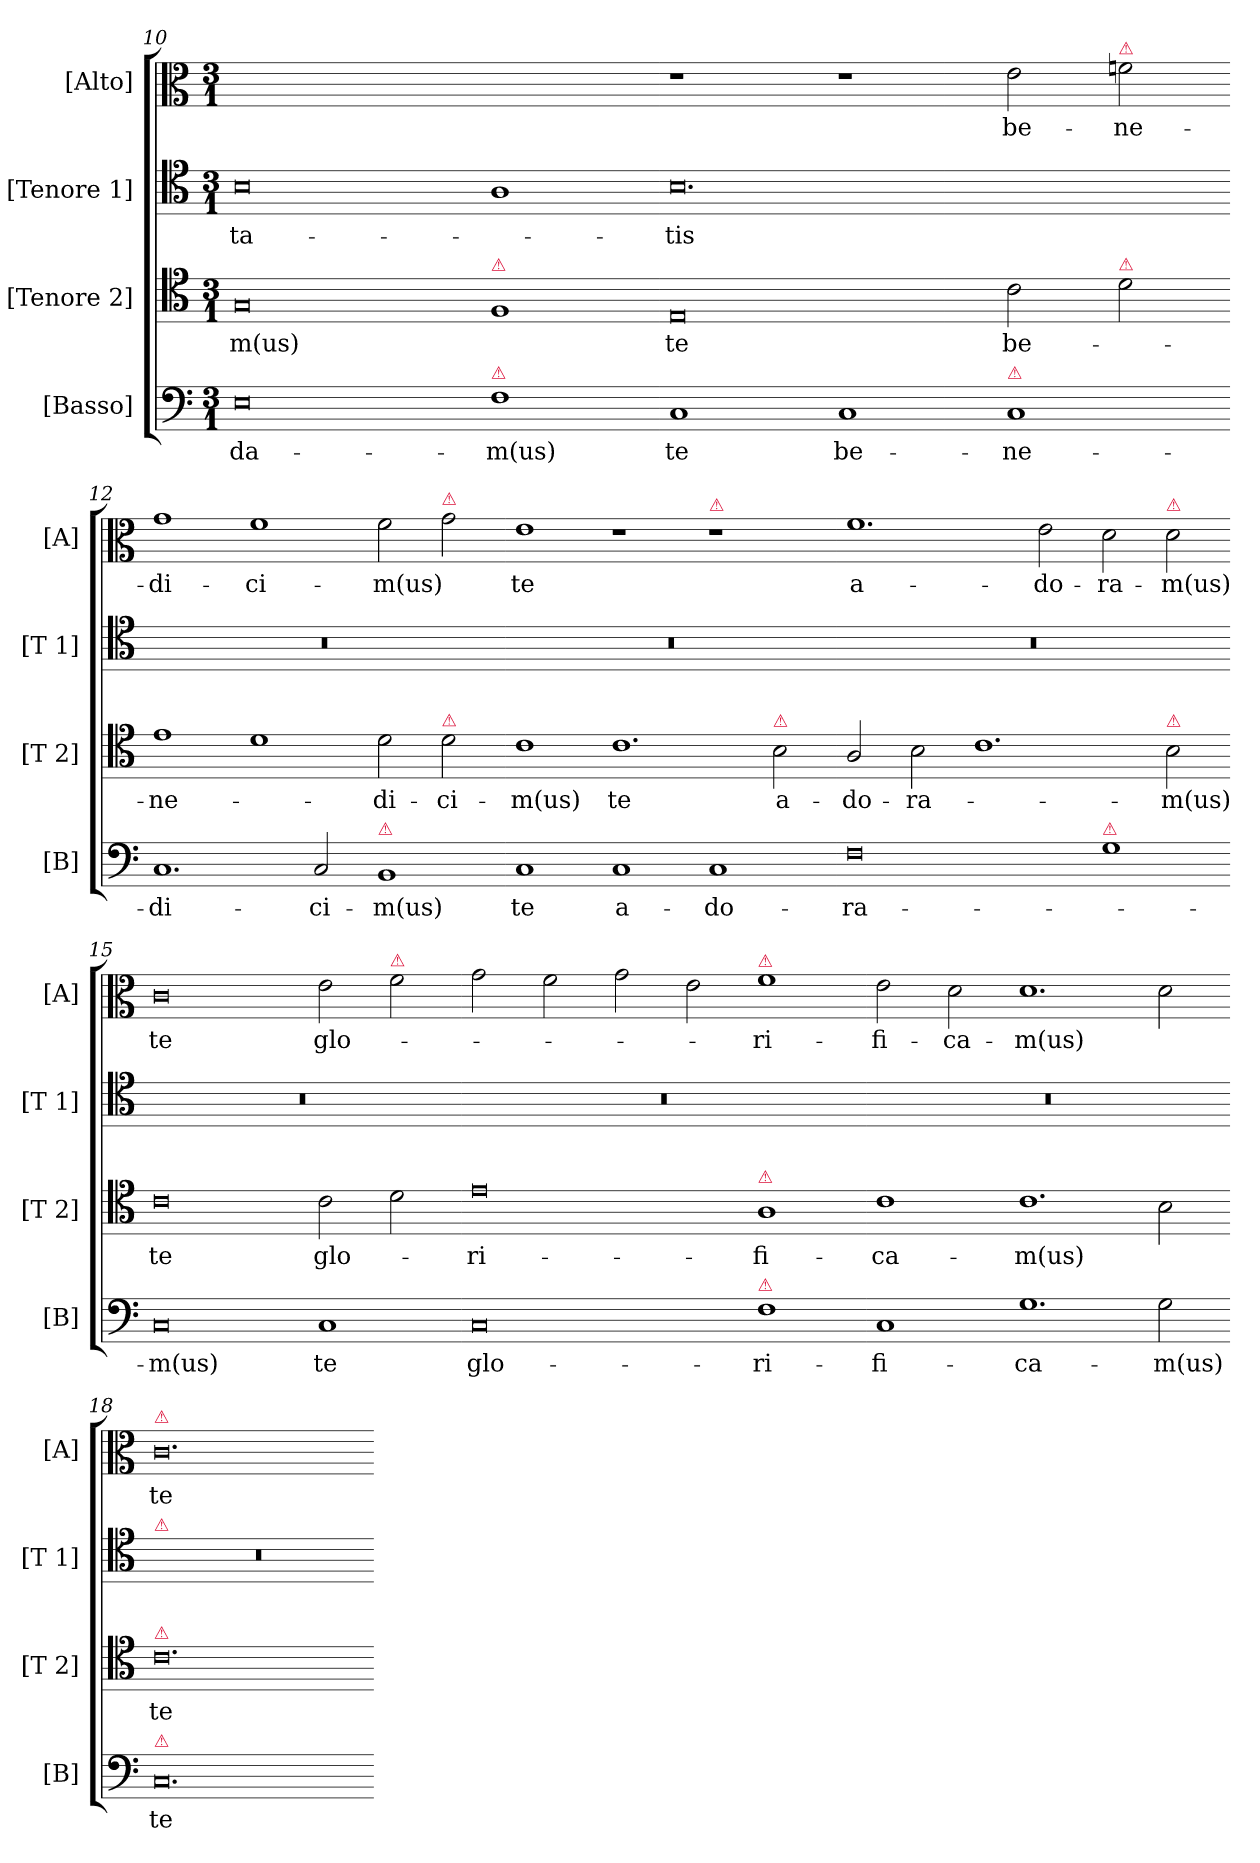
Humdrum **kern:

**kern	**text	**kern	**text	**kern	**text	**kern	**text
*part4	*part4	*part3	*part3	*part2	*part2	*part1	*part1
*staff4	*staff4	*staff3	*staff3	*staff2	*staff2	*staff1	*staff1
*I"[Basso]	*	*I"[Tenore 2]	*	*I"[Tenore 1]	*	*I"[Alto]	*
*I'[B]	*	*I'[T 2]	*	*I'[T 1]	*	*I'[A]	*
*clefF4	*	*clefC4	*	*clefC4	*	*clefC3	*
*k[]	*	*k[]	*	*k[]	*	*k[]	*
*M3/1	*	*M3/1	*	*M3/1	*	*M3/1	*
=10	=10	=10	=10	=10	=10	=10	=10
0E	-da-	0G	-m(us)	0B	-ta-	0.ryy	.
!	!	!LO:TX:a:color=crimson:t=⚠	!	!	!	!	!
!LO:TX:a:color=crimson:t=⚠	!	!	!	!	!	!	!
1F	-m(us)	1F	.	1A	.	.	.
=11-	=11-	=11-	=11-	=11-	=11-	=11-	=11-
1C	te	0E	te	0.B	-tis	1r	.
1C	be-	.	.	.	.	1r	.
!LO:TX:a:color=crimson:t=⚠	!	!	!	!	!	!	!
1C	-ne-	2c\	be-	.	.	2e\	be-
!	!	!	!	!	!	!LO:TX:a:color=crimson:t=⚠	!
!	!	!LO:TX:a:color=crimson:t=⚠	!	!	!	!	!
.	.	2d\	.	.	.	2fn\	-ne-
=12-	=12-	=12-	=12-	=12-	=12-	=12-	=12-
1.C	-di-	1e	-ne-	0.r	.	1g	-di-
.	.	1d	.	.	.	1f	-ci-
2C/	-ci-	.	.	.	.	.	.
!LO:TX:a:color=crimson:t=⚠	!	!	!	!	!	!	!
1BB	-m(us)	2d\	-di-	.	.	2f\	-m(us)
!	!	!	!	!	!	!LO:TX:a:color=crimson:t=⚠	!
!	!	!LO:TX:a:color=crimson:t=⚠	!	!	!	!	!
.	.	2d\	-ci-	.	.	2g\	.
=13-	=13-	=13-	=13-	=13-	=13-	=13-	=13-
1C	te	1c	-m(us)	0.r	.	1e	te
1C	a-	1.c	te	.	.	1r	.
!	!	!	!	!	!	!LO:TX:a:color=crimson:t=⚠	!
1C	-do-	.	.	.	.	1r	.
!	!	!LO:TX:a:color=crimson:t=⚠	!	!	!	!	!
.	.	2B\	a-	.	.	.	.
=14-	=14-	=14-	=14-	=14-	=14-	=14-	=14-
0F	-ra-	2A/	-do-	0.r	.	1.f	a-
.	.	2B\	-ra-	.	.	.	.
.	.	1.c	.	.	.	.	.
.	.	.	.	.	.	2e\	-do-
!LO:TX:a:color=crimson:t=⚠	!	!	!	!	!	!	!
1G	.	.	.	.	.	2d\	-ra-
!	!	!	!	!	!	!LO:TX:a:color=crimson:t=⚠	!
!	!	!LO:TX:a:color=crimson:t=⚠	!	!	!	!	!
.	.	2B\	-m(us)	.	.	2d\	-m(us)
=15-	=15-	=15-	=15-	=15-	=15-	=15-	=15-
0C	-m(us)	0c	te	0.r	.	0c	te
1C	te	2c\	glo-	.	.	2e\	glo-
!	!	!	!	!	!	!LO:TX:a:color=crimson:t=⚠	!
.	.	2d\	.	.	.	2f\	.
=16-	=16-	=16-	=16-	=16-	=16-	=16-	=16-
0C	glo-	0e	-ri-	0.r	.	2g\	.
.	.	.	.	.	.	2f\	.
.	.	.	.	.	.	2g\	.
.	.	.	.	.	.	2e\	.
!	!	!	!	!	!	!LO:TX:a:color=crimson:t=⚠	!
!	!	!LO:TX:a:color=crimson:t=⚠	!	!	!	!	!
!LO:TX:a:color=crimson:t=⚠	!	!	!	!	!	!	!
1F	-ri-	1A	-fi-	.	.	1f	-ri-
=17-	=17-	=17-	=17-	=17-	=17-	=17-	=17-
1C	-fi-	1c	-ca-	0.r	.	2e\	-fi-
.	.	.	.	.	.	2d\	-ca-
1.G	-ca-	1.c	-m(us)	.	.	1.d	-m(us)
2G\	-m(us)	2B\	.	.	.	2d\	.
=18-	=18-	=18-	=18-	=18-	=18-	=18-	=18-
!	!	!	!	!	!	!LO:TX:a:color=crimson:t=⚠	!
!	!	!	!	!LO:TX:a:color=crimson:t=⚠	!	!	!
!	!	!LO:TX:a:color=crimson:t=⚠	!	!	!	!	!
!LO:TX:a:color=crimson:t=⚠	!	!	!	!	!	!	!
!	!	!	!	!LO:N:vis=0	!	!	!
0.C	te	0.c	te	1%3r	.	0.c	te
=-	=-	=-	=-	=-	=-	=-	=-
*-	*-	*-	*-	*-	*-	*-	*-
